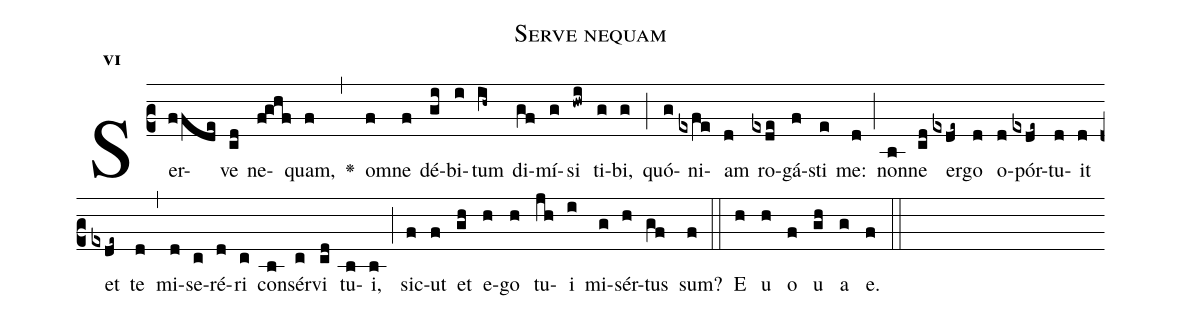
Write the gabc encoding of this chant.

name:Serve nequam;
office-part:Antiphona;
mode:6;
%%
initial-style: 1;
name: Serve nequam
book: Antiphonae & Responsoria/Tomus II, p. 56;
occasion: Hebdomada III Quadragesimae Feria III;
office-part: Vesperae Ant E;
user-notes: ;
commentary: ;
annotation: 6c;
centering-scheme: english;
fontsize: 12;
font: OFLSortsMillGoudy;
height: 11;
width: 4.5;
%%
(c2)Ser(ffde)ve(cd) ne(f/[-0.3]ghf)quam,(f) <v>\greheightstar</v>(,) om(f)ne(f) dé(gi)bi(i)tum(ih~) di(gf)mí(g)si(hwi) ti(g)bi,(g) (;) quó(g)ni(exfe)am(d) ro(exde)gá(f)sti(e) me:(d) (;) non(b)ne(cd) er(exde~)go(d) o(d)pór(exde~)tu(d)it(d) et(exde~) te(d) (,) mi(d)se(c)ré(d)ri(c) con(b)sér(c)vi(cd) tu(b)i,(b) (;) sic(f)ut(f) et(gh) e(h)go(h) tu(jh)i(i) mi(g)sér(h)tus(gf) sum?(f) (::)
E(h) u(h) o(f) u(gh) a(g) e.(f) (::)
